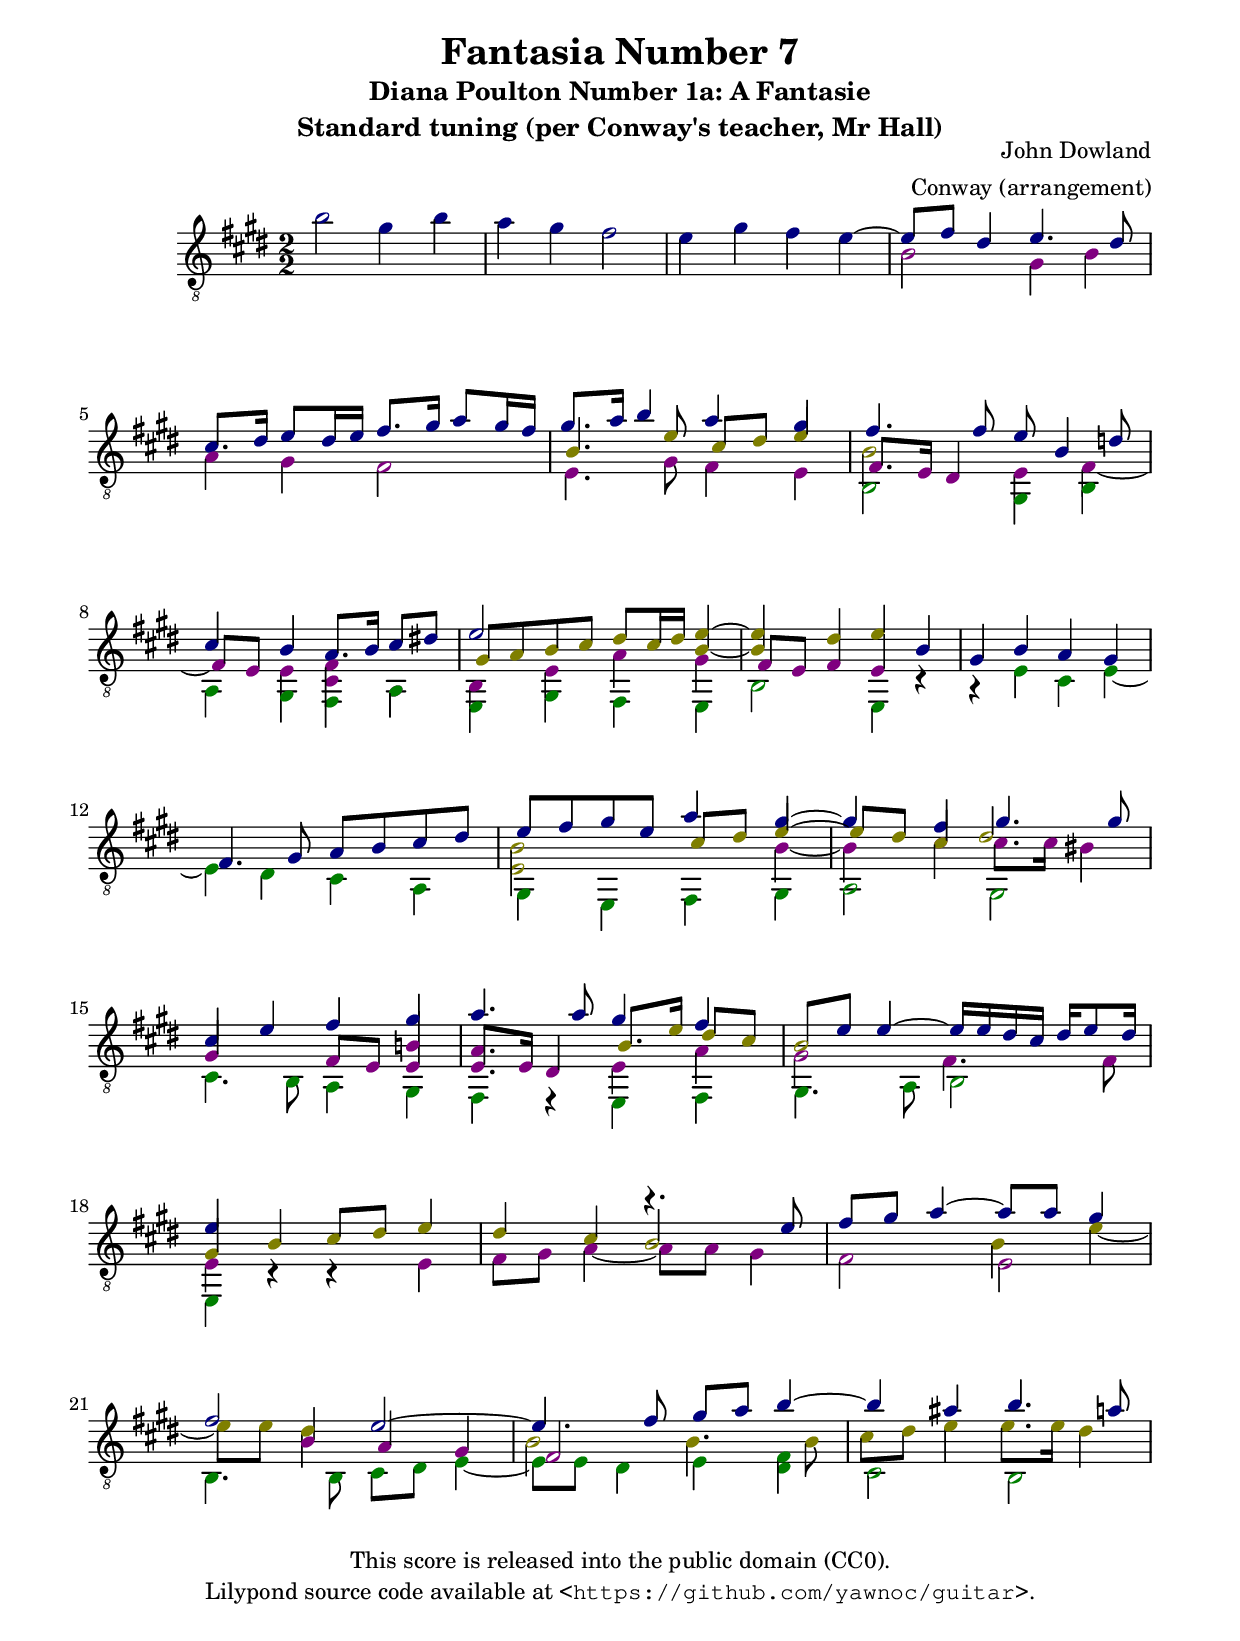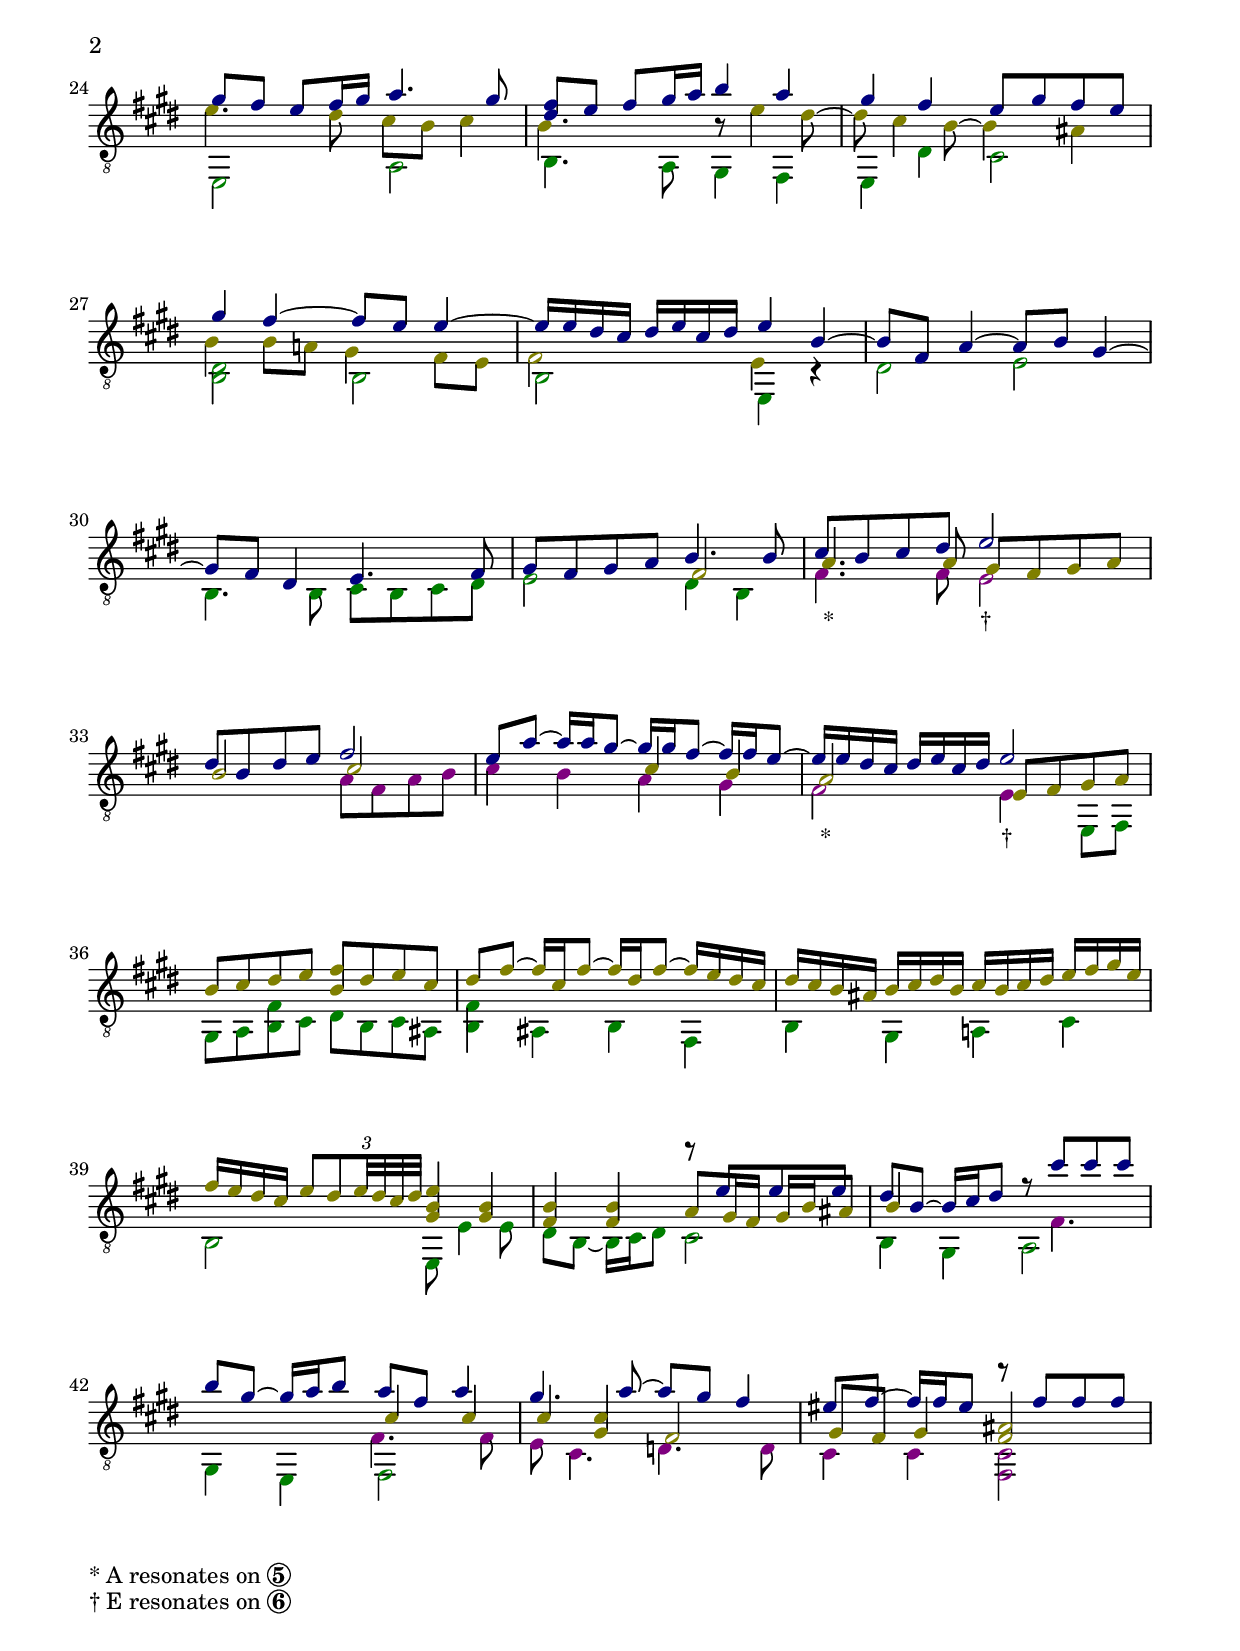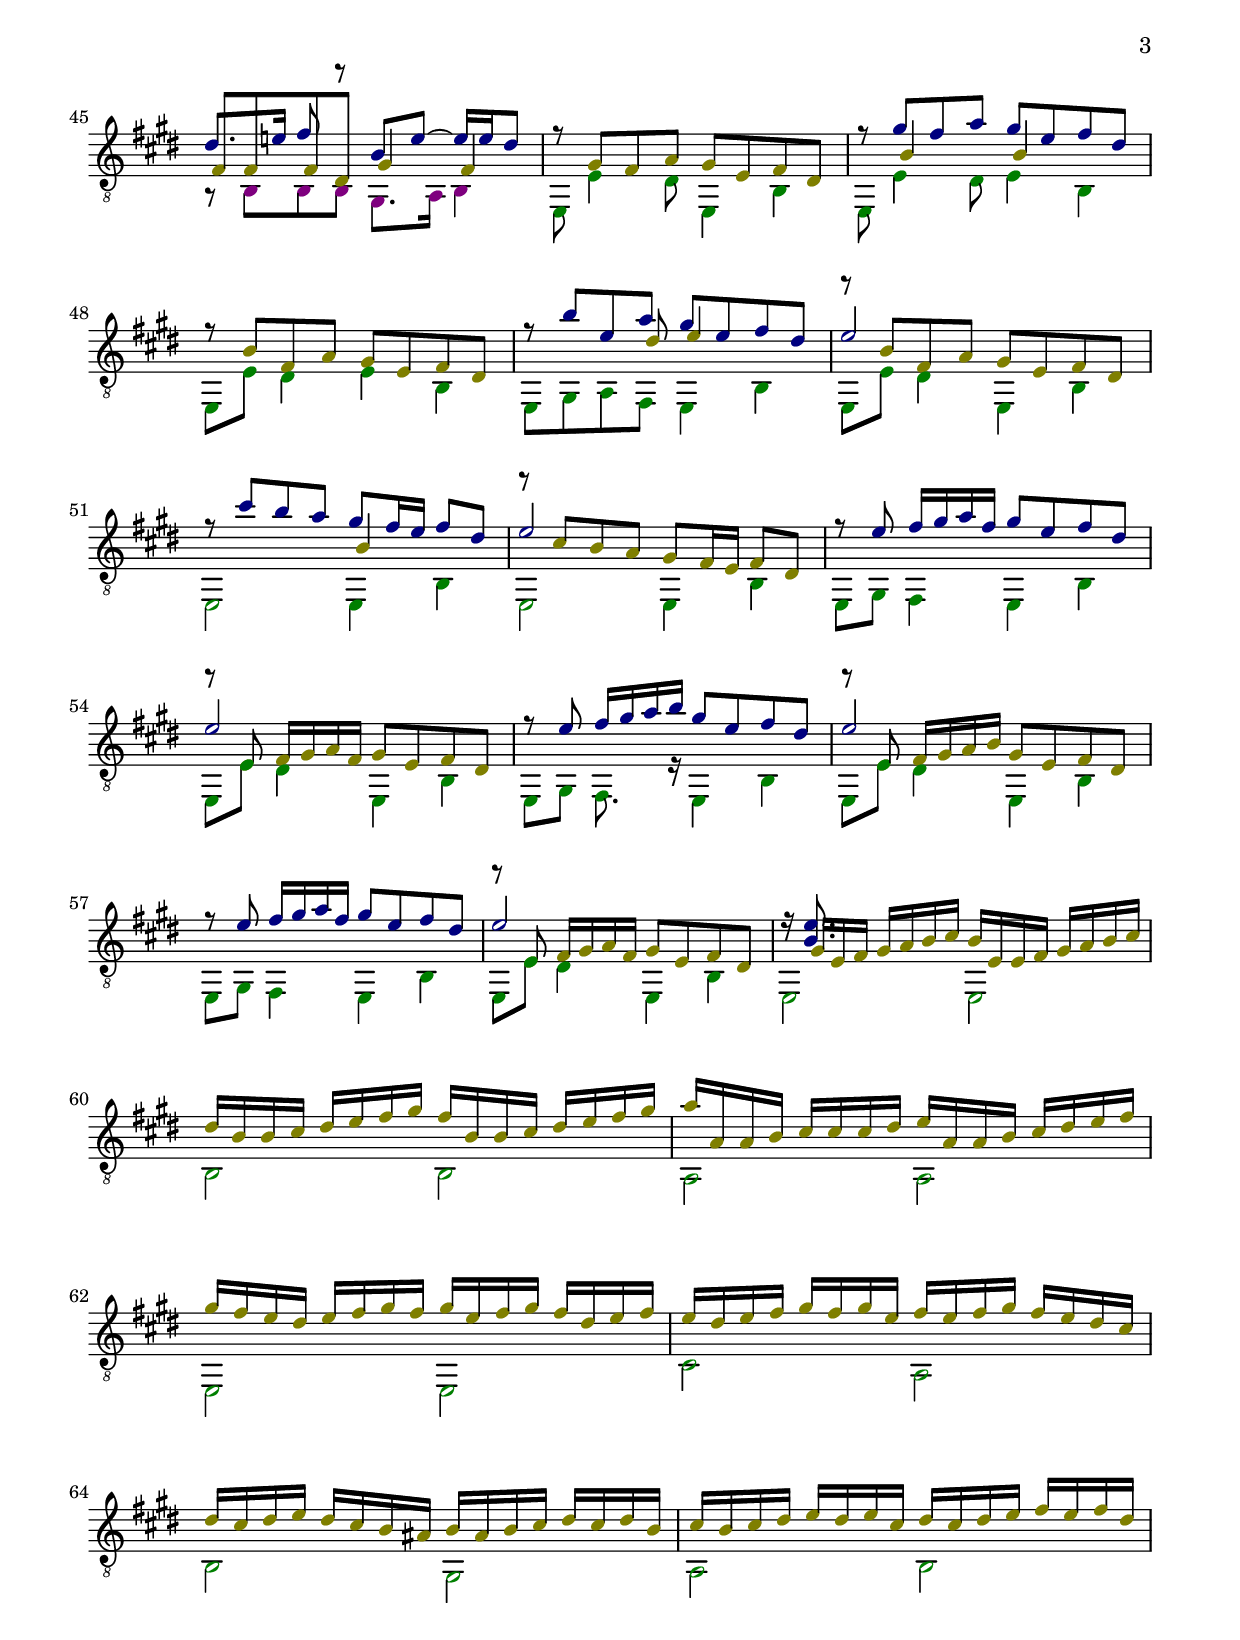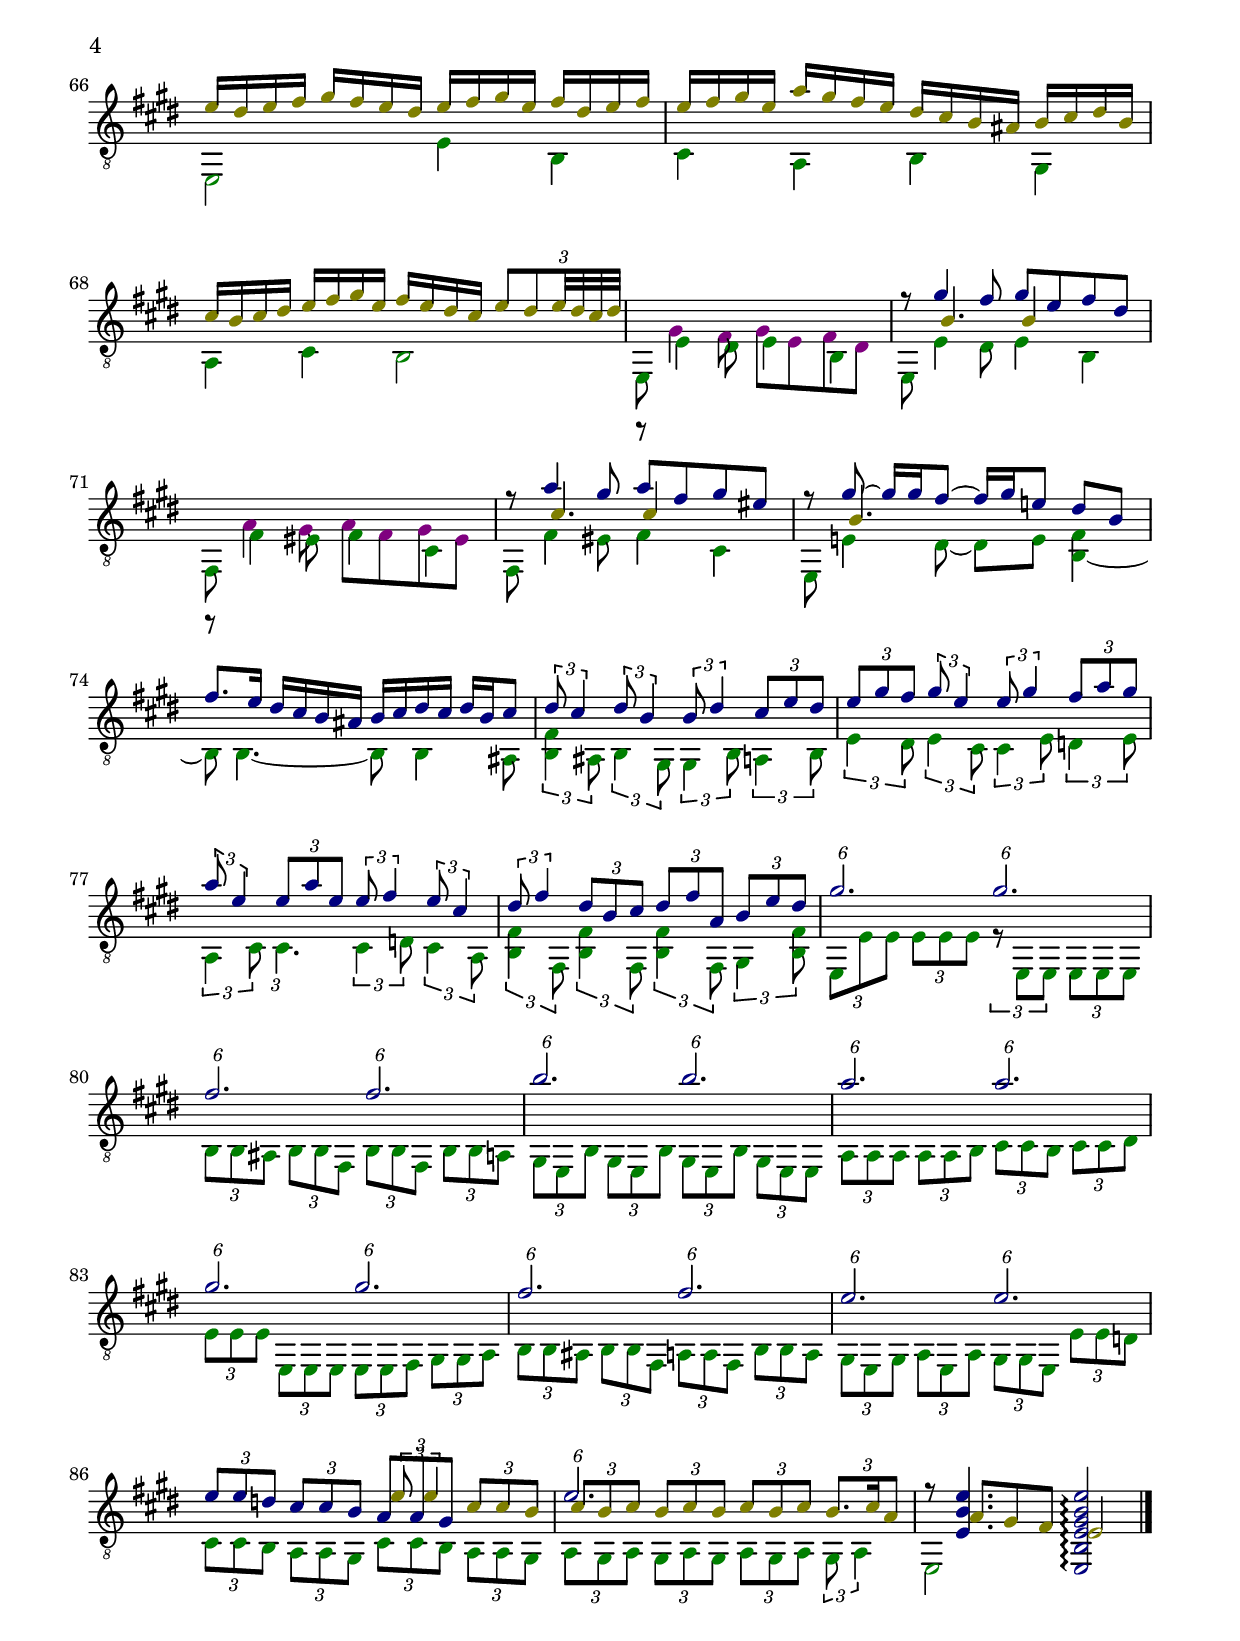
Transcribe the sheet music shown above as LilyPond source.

\version "2.18.2"


%%%%%%%%%%%%%%%%%%%%%%%%%%%%%%%%%%%%%%%%%%%%%%%%%%%%%%%%%%%%%%%%
% General
%%%%%%%%%%%%%%%%%%%%%%%%%%%%%%%%%%%%%%%%%%%%%%%%%%%%%%%%%%%%%%%%

\paper {
  top-margin = 1.5\cm
  left-margin = 1.5\cm
  right-margin = 1.5\cm
  bottom-margin = 1.5\cm
  ragged-last-bottom = ##f
  footnote-separator-markup = \markup { \vspace #1.5 }
}

globalSettings = {
  \accidentalStyle modern
  \compressFullBarRests
  \mergeDifferentlyHeadedOn
  \mergeDifferentlyDottedOn
  \numericTimeSignature
  \pointAndClickOff
  \override TextScript.extra-offset = #'(0 . 0.7)
  \override Score.FootnoteItem.annotation-line = ##f
}

origin-url = "https://github.com/yawnoc/guitar"

\header {
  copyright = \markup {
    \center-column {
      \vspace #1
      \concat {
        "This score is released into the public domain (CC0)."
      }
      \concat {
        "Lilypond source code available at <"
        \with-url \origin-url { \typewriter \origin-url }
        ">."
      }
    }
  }
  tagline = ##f
}

triplet = #(define-music-function
  (parser location music) (ly:music?)
  #{
    \tuplet 3/2 { $music }
  #}
)

tripletDuple = #(define-music-function
  (parser location music) (ly:music?)
  #{
    \tuplet 6/4 { $music }
  #}
)

overrideBeamedStemLengths = #(define-scheme-function
  (parser location lengths) (list?)
  #{
    \override Stem.details.beamed-lengths = $lengths
  #}
)
revertBeamedStemLengths = { \revert Stem.details.beamed-lengths }

overrideBeamVerticalPositions = #(define-scheme-function
  (parser location positions) (pair?)
  #{
    \override Beam.positions = $positions
  #}
)

%%%%%%%%%%%%%%%%%%%%%%%%%%%%%%%%%%%%%%%%%%%%%%%%%%%%%%%%%%%%%%%%
% Semantic bar lines
%%%%%%%%%%%%%%%%%%%%%%%%%%%%%%%%%%%%%%%%%%%%%%%%%%%%%%%%%%%%%%%%

barLineGoto = { \bar "||" }
barLineKeyChange = { \bar "||" }
barLineEnd = { \bar "|." }

%%%%%%%%%%%%%%%%%%%%%%%%%%%%%%%%%%%%%%%%%%%%%%%%%%%%%%%%%%%%%%%%
% Guitar notation
%%%%%%%%%%%%%%%%%%%%%%%%%%%%%%%%%%%%%%%%%%%%%%%%%%%%%%%%%%%%%%%%

stringNumbersAbove = { \set stringNumberOrientations = #'(up) }
stringNumbersBelow = { \set stringNumberOrientations = #'(down) }

fingeringAbove = { \set fingeringOrientations = #'(up) }
fingeringBelow = { \set fingeringOrientations = #'(down) }
fingeringAleft = { \set fingeringOrientations = #'(left) }
fingeringAright = { \set fingeringOrientations = #'(right) }

startGraceMusic = {
  <>(
  \override Fingering.font-size = -6
}
stopGraceMusic = {
  \revert Fingering.font-size
  <>)
}

overrideHorizontalShift = #(define-scheme-function
  (parser location distance) (number?)
  #{
    \override NoteColumn.force-hshift = $distance
  #}
)
revertHorizontalShift = { \revert NoteColumn.force-hshift }

barreSpan = #(define-music-function
  (parser location label offsetPair music)
  (string? (pair? (cons 0 0)) ly:music?)
  (let
    (
      (elements (extract-named-music music '(NoteEvent EventChord)))
    )
    (if
      (pair? elements)
      (let
        (
          (first-element (first elements))
          (last-element (last elements))
        )
        (set!
          (ly:music-property first-element 'articulations)
          (cons
            (make-music 'TextSpanEvent 'span-direction -1)
            (ly:music-property first-element 'articulations)
          )
        )
        (set!
          (ly:music-property last-element 'articulations)
          (cons
            (make-music 'TextSpanEvent 'span-direction 1)
            (ly:music-property last-element 'articulations)
          )
        )
      )
    )
  )
  #{
    \once \override TextSpanner.font-shape = #'upright
    \once \override TextSpanner.style = #'line
    \once \override TextSpanner.extra-offset = #offsetPair
    \once \override TextSpanner.bound-details = #`(
      (left
        (text . ,#{ \markup { \raise #-0.7 { #label \hspace #0.7 }} #})
        (Y . 0)
        (padding . -0.8)
        (attach-dir . -2)
      )
      (right
        (text . ,#{ \markup { \draw-line #'(0 . -1.3) } #}) ;; draw hook
        (Y . 0)
        (padding . -0.5)
        (attach-dir . 2)
      )
    )
    \once \override TextSpanner #'after-line-breaking = #(lambda (grob)
      (let*
        (
          (originalGrob (ly:grob-original grob))
          (splitGrobs (ly:spanner-broken-into originalGrob))
        )
        (if
          (and
            (>= (length splitGrobs) 2)
            (not (eq? (car (last-pair splitGrobs)) grob))
          )
          (begin
            (ly:grob-set-nested-property! grob
              '(bound-details right text)
              #{ \markup { \draw-line #'(0 . 0) } #} ;; suppress draw hook
            )
            (ly:grob-set-property! grob
              'extra-offset
              (cons
                (car offsetPair)
                (+ (cdr offsetPair) 0.7) ;; correction for suppressed hook
              )
            )
            (ly:grob-set-nested-property! grob
              '(bound-details right padding)
              #'-3 ;; increase spanner length
            )
          )
        )
      )
    )
    $music
  #}
)

barre = #(define-scheme-function
  (parser location label) (string?)
  #{
    \markup {
      \center-align {
        \hspace #0.7
        $label
      }
    }
  #}
)

nudgeNextBarre = #(define-scheme-function
  (parser location distance) (number?)
  #{
    \once \override TextScript.X-offset = $distance
  #}
)

position = #(define-scheme-function
  (parser location label) (string?)
  #{
    \markup {
      \center-align {
        \hspace #0.5
        $label
      }
    }
  #}
)

#(define-markup-command
  (markupString layout properties stringNumber) (markup?)
  (interpret-markup layout properties
    #{
      \markup \circle { \bold #stringNumber }
    #}
  )
)

#(define-markup-command
  (resonatesOn layout properties note stringNumber) (markup? markup?)
  (interpret-markup layout properties
    #{
      \markup { #note "resonates on" \markupString #stringNumber }
    #}
  )
)

%%%%%%%%%%%%%%%%%%%%%%%%%%%%%%%%%%%%%%%%%%%%%%%%%%%%%%%%%%%%%%%%
% Goto statements
%%%%%%%%%%%%%%%%%%%%%%%%%%%%%%%%%%%%%%%%%%%%%%%%%%%%%%%%%%%%%%%%

overrideGotoVisibility = {
  \once \override Score.RehearsalMark #'break-visibility = #'#(#t #t #f)
}

makeGotoMark = #(define-scheme-function
  (parser location label) (string?)
  #{
    \mark \markup { \small \italic $label }
  #}
)

simultaneousMarkSeparator = {
  \cadenzaOn
    s1073741824 % stupid, but works
  \cadenzaOff
}

coda = {
  \overrideGotoVisibility
  \mark \markup { \musicglyph #"scripts.coda" }
}

fine = {
  \overrideGotoVisibility
  \makeGotoMark Fine
}

dcAlCoda = {
  \overrideGotoVisibility
  \makeGotoMark "D.C. al Coda"
}

dcAlFine = {
  \overrideGotoVisibility
  \makeGotoMark "D.C. al Fine"
}

toCoda = {
  \overrideGotoVisibility
  \makeGotoMark "to Coda"
}



\header {
  title = "Fantasia Number 7"
  subtitle = \markup {
    \center-column {
      "Diana Poulton Number 1a: A Fantasie"
      "Standard tuning (per Conway's teacher, Mr Hall)"
    }
  }
  composer = "John Dowland"
  arranger = "Conway (arrangement)"
}


initialSignatures = {
  \clef "treble_8"
  \key e \major
  \time 2/2
  \set Timing.beamExceptions = #'()
  \set Timing.baseMoment = #(ly:make-moment 1/4)
  \set Timing.beatStructure = #'(1 1 1 1)
  \set Timing.beamExceptions = #'(
    (
      end
        .
      (
        ((1 . 8) . (4 4)) ;; quavers by fours
        ((1 . 12) . (3 3 3 3)) ;; anything shorter by beat
      )
    )
  )
}


highVoiceMusic = {
  
  \override NoteHead.color = #darkblue
  
  % Main theme high
  \barNumberCheck #1
  \relative c'' {
    \stemDown
    b2 gis4 b |
    a gis fis2 |
    e4 gis fis e~ |
    \stemUp
    e8 fis dis4 e4. dis8 |
    cis8. dis16 e8 dis16 e fis8. gis16 a8 gis16 fis |
    gis8. a16 b4 a gis |
    \once \overrideHorizontalShift #0.3 fis4. fis8 e8 b4 d8 |
    cis4 b a8. b16 cis8 dis |
    e2 s2 |
    s2 s4
  }
  
  % Main theme low
  \barNumberCheck #10
  \relative c' {
    b4 |
    gis b a gis |
    fis4. gis8 a b cis dis |
    e fis gis e a4 gis~ |
    gis
      \shiftOn
        \once \overrideHorizontalShift #0
        fis
      \shiftOff
      \once \overrideHorizontalShift #0.45 gis4. gis8 |
    cis,4 e fis gis |
    a4. a8 gis4 fis |
    \once \hide NoteHead b,8 e e4~ e16 e dis cis dis16 e8 dis16 |
    e4
  }
  
  % Tee-tee taa high
  \barNumberCheck #18
  \relative c'' {
    s4 s2 |
    s2 c4.\rest e,8 |
    fis8 gis a4~ a8 a gis4 |
    fis2 e2~ |
    e4. fis8 gis8 a b4~ |
    b ais b4. a8 |
    gis8 fis e8 fis16 gis a4. gis8 |
    <fis dis>8 e fis8 gis16 a b4 a |
    gis fis e8 gis fis e |
    gis4 fis~ fis8 e e4~ |
    e16 e dis cis dis e cis dis e4
  }
  
  % Tee-tee taa low
  \barNumberCheck #28
  \relative c' {
    b4~ |
    b8 fis a4~ a8 b gis4~ |
    gis8 fis dis4 e4. fis8 |
    gis fis gis a b4. b8 |
    cis b cis dis e2 |
    dis8 b dis e fis2 |
    e8 a~ a16 a gis8~ gis16 gis fis8~ fis16 fis e8~ |
    e16 e dis cis dis e cis dis e2 |
  }
  
  % Ascending scale
  \barNumberCheck #36
  {
    s1 * 3 |
    s2
  }
  
  % Tee-tee-tee
  \barNumberCheck #39
  \relative c' {
    s2 |
    s2 r8 e e e |
    dis b~ b16 cis dis8 r8 cis' cis cis |
    b8 gis~ gis16 a b8 a8 fis a4 |
    gis4. a8~ a gis fis4 |
    eis8 fis~ fis16 fis eis8 r8 fis fis fis |
    dis8. e16 fis8 r b,8 e~ e16 e dis8 |
  }
  
  % Majestic theme
  \barNumberCheck #46
  \relative c'' {
    s1 |
    r8 gis fis a gis e fis dis |
    s1 |
    r8 b' e, a gis e fis dis |
    e2 s2 |
    r8 cis' b a gis8 fis16 e fis8 dis |
    e2 s2 |
    r8 e fis16 gis a fis gis8 e fis dis |
    e2 s2 |
    r8 e fis16 gis a b gis8 e fis dis |
    e2 s2 |
    r8 e fis16 gis a fis gis8 e fis dis |
    e2 s2 |
  }
  
  % Scale runs
  \barNumberCheck #59
  \relative c' {
    r16 <e b>8. s4 s2 |
    s1 * 9 |
  }
  
  % Majestic interlude
  \barNumberCheck #69
  \relative c'' {
    s1 |
    r8 gis4 fis8 gis e fis dis |
    s1 |
    r8 a'4 gis8 a fis gis eis |
    r8 gis~ gis16 gis fis8~ fis16 gis e8 dis b |
    fis'8. e16 dis cis b ais
      b16 cis dis cis dis b cis8 |
  }
  
  % Triple runs
  \barNumberCheck #75
  \relative c' {
    \triplet { dis8 cis4 } \triplet { dis8 b4 }
      \triplet { b8 dis4 } \triplet { cis8 e dis } |
    \triplet { e8 gis fis } \triplet { gis8 e4 }
      \triplet { e8 gis4 } \triplet { fis8 a gis } |
    \triplet { a8 e4 } \triplet { e8 a e }
      \triplet { e8 fis4 } \triplet { e8 cis4 } |
    \triplet { dis8 fis4 } \triplet { dis8 b cis }
      \triplet { dis8 fis a, } \triplet { b e dis } |
    \tripletDuple { gis2. } \tripletDuple { gis } |
    \tripletDuple { fis } \tripletDuple { fis } |
    \tripletDuple { b } \tripletDuple { b } |
    \tripletDuple { a } \tripletDuple { a } |
    \tripletDuple { gis } \tripletDuple { gis } |
    \tripletDuple { fis } \tripletDuple { fis } |
    \tripletDuple { e } \tripletDuple { e } |
    \triplet { e8 e d } \triplet { cis cis b }
      \triplet { a a gis } s4 |
    \tripletDuple { e'2. } s2 |
  }
  
  % Finishing chords
  \barNumberCheck #88
  \relative c {
    r8 <e b' e>4.
      <e, b' e gis b e>2 \arpeggio
      \barLineEnd
  }
  
}


lowVoiceMusic = {
  
  \override NoteHead.color = #darkgreen
  
  % Main theme high
  \barNumberCheck #1
  \relative c {
    s1 * 6 |
    b2 gis4 b |
    a gis fis a |
    e gis fis e |
    b'2 e,4
  }
  
  % Main theme low
  \barNumberCheck #10
  \relative c {
    r4 |
    r4 e cis e~ |
    e dis cis a |
    gis e fis gis |
    a2 gis |
    cis4. b8 a4 gis |
    fis r e fis |
    gis4. a8 b2 |
    e,4
  }
  
  % Tee-tee taa high
  \barNumberCheck #18
  \relative c {
    s4 s4 s4 |
    s1 * 2 |
    b4. b8 cis8 dis e4~ |
    e8 e dis4 e4 <dis fis> |
    cis2 b |
    e, a |
    b4. a8 gis4 fis |
    e dis' cis2 |
    <b dis> b |
    b e,4
  }
  
  % Tee-tee taa low
  \barNumberCheck #28
  \relative c {
    r4 |
    dis2 e |
    b4. b8 cis b cis dis |
    e2 dis4 b |
    s1 * 3 |
    s2
  }
  
  % Ascending scale
  \barNumberCheck #35
  \relative c, {
    s4 e8 fis |
    gis a <b fis'> cis dis b cis ais |
    <b fis'>4 ais b fis |
    b gis a cis |
    b2
  }
  
  % Tee-tee-tee
  \barNumberCheck #39
  \relative c, {
    e8 e'4 e8 |
    dis8 b~ b16 cis dis8 cis2 |
    b4 gis a2 |
    gis4 e fis2 |
    s1 * 3 |
  }
  
  % Majestic theme
  \barNumberCheck #46
  \relative c, {
    e8 e'4 dis8 e,4 b' |
    e,8 e'4 dis8 e4 b |
    e,8 e' dis4 e b |
    e,8 gis a fis e4 b' |
    e,8 e' dis4 e, b' |
    e,2 e4 b' |
    e,2 e4 b' |
    e,8 gis fis4 e b' |
    e,8 e' dis4 e, b' |
    e,8[ gis] fis8. r16 e4 b' |
    e,8 e' dis4 e, b' |
    e,8 gis fis4 e b' |
    e,8 e' dis4 e, b' |
  }
  
  % Scale runs
  \barNumberCheck #59
  \relative c, {
    e2 e |
    b' b |
    a a |
    e e |
    cis' a |
    b gis |
    a b |
    e, e'4 b |
    cis a b gis |
    a cis b2 |
  }
  
  % Majestic interlude
  \barNumberCheck #69
  \relative c, {
    e8 e'4 dis8 e4 b |
    e,8 e'4 dis8 e4 b |
    fis8 fis'4 eis8 fis4 cis |
    fis,8 fis'4 eis8 fis4 cis |
    e,8 e'4 dis8~ dis e <b~ fis'>4 |
    b8 b4.~ b8 b4 ais8 |
  }
  
  % Triple runs
  \barNumberCheck #75
  \relative c {
    \triplet { <b fis'>4 ais8 } \triplet { b4 gis8 }
      \triplet { gis4 b8 } \triplet { a4 b8 } |
    \triplet { e4 dis8 } \triplet { e4 cis8 }
      \triplet { cis4 e8 } \triplet { d4 e8 } |
    \triplet { a,4 cis8 } \triplet { cis4. }
      \triplet { cis4 d8 } \triplet { cis4 a8 } |
    \triplet { <b fis'>4 fis8 } \triplet { <b fis'>4 fis8 }
      \triplet { <b fis'>4 fis8 } \triplet { gis4 <b fis'>8 } |
    \triplet { e,8 e' e } \triplet { e e e }
      \triplet { r e, e } \triplet { e e e } |
    \triplet { b' b ais } \triplet { b b fis }
      \triplet { b b fis } \triplet { b b a } |
    \triplet { gis e b' } \triplet { gis e b' }
      \triplet { gis e b' } \triplet { gis e e } |
    \triplet { a a a } \triplet { a a b }
      \triplet { cis cis b } \triplet { cis cis dis } |
    \triplet { e e e } \triplet { e, e e }
      \triplet { e e fis } \triplet { gis gis a } |
    \triplet { b b ais } \triplet { b b fis }
      \triplet { a a fis } \triplet { b b a } |
    \triplet { gis e gis } \triplet { a e a }
      \triplet { gis gis e } \triplet { e' e d } |
    \triplet { cis cis b } \triplet { a a gis }
      \triplet { cis cis b } \triplet { a a gis } |
    \triplet { a gis a } \triplet { gis a gis }
      \triplet { a gis a } \triplet { gis8 a4 } |
  }
  
  % Finishing chords
  \barNumberCheck #88
  \relative c, {
    e2 s2 |
  }
  
}


upperMiddleVoiceMusic = {
  
  \override NoteHead.color = #darkyellow
  
  % Main theme high
  \barNumberCheck #1
  \relative c' {
    s1 * 5 |
    \once \overrideHorizontalShift #0.4 b4. e8
      cis8 dis
      \once \overrideHorizontalShift #0 e4 |
    \stemDown
    \once \overrideHorizontalShift #0 b2 s2 |
    \stemUp
    s1 |
    gis8 a b cis dis8 cis16 \shiftOff dis <e~ b_~>4 |
    <e b> dis e
    \shiftOn
  }
  
  % Main theme low
  \barNumberCheck #10
  \relative c' {
    s4 |
    s1 * 2 |
    \stemDown
    <b e,>2
    \stemUp
      cis8 dis \once \overrideHorizontalShift #0 e4~ |
    e8 dis
      \shiftOff cis4 \shiftOn
      \once \overrideHorizontalShift #-0.75 dis2 |
    s1 |
    s2 \stemUp b8. e16 dis8 cis |
      \once \overrideHorizontalShift #-0.07
      \once \hide Stem
        b2
      s2 |
    \once \overrideHorizontalShift #0 gis4
  }
  
  % Tee-tee taa high
  \barNumberCheck #18
  \relative c' {
    b4 cis8 dis e4 |
    dis4 cis b2 |
    \stemDown
    s2 b4 e_~ |
    \once \overrideHorizontalShift #0.9 e8 e
      \once \overrideHorizontalShift #0 dis4 s2 |
    b2 b4. b8 |
    cis8 dis e4 e8. e16 dis4 |
    e4. dis8 cis8 b cis4 |
    b4. s8 b8\rest e4 dis8~ |
    dis8 cis4 b8~ b4 ais |
    b4 b8 a gis4 fis8 e |
    fis2 e4
    \stemUp
  }
  
  % Tee-tee taa low
  \barNumberCheck #28
  \relative c {
    s4 |
    s1 * 2 |
    s2 fis2 |
    \footnote "*" #'(0 . -4) \markup { "*" \resonatesOn A 5 }
    a4. a8 gis fis gis a |
    b2 cis |
    s2 cis4 b |
    \footnote "*" #'(0 . -4) \markup { }
    a2
  }
  
  % Ascending scale
  \barNumberCheck #35
  \relative c {
    e8 fis gis a |
    b cis dis e <fis b,> dis e cis |
    dis fis~ fis16 cis fis8~ fis16 dis fis8~ fis16 e dis cis |
    dis cis b ais b cis dis b cis b cis dis e fis gis e |
    fis e dis cis \triplet { e8 dis e32 dis cis dis } <e b gis>4
  }
  
  % Tee-tee-tee
  \barNumberCheck #39
  \relative c' {
    <b gis>4 |
    <b fis> <b fis> a8 gis16 fis gis16 b ais8 |
    b4 s4 s2 |
    s2 cis4 cis |
    cis <cis gis> fis,2 |
    gis8 fis gis4 <ais fis>2 |
    fis8 fis fis dis gis4 fis |
  }
  
  % Majestic theme
  \barNumberCheck #46
  \relative c' {
    r8 gis fis a gis e fis dis |
    s8 b'4 s8 b4 s4 |
    r8 b8 fis a gis e fis dis |
    s4. dis'8 e4 s4 |
    r8 b8 fis a gis e fis dis |
    s2 b'4 s4 |
    r8 cis b a gis8 fis16 e fis8 dis |
    s1 |
    r8 e fis16 gis a fis gis8 e fis dis |
    s1 |
    r8 e fis16 gis a b gis8 e fis dis |
    s1 |
    r8 e fis16 gis a fis gis8 e fis dis |
  }
  
  % Scale runs
  \barNumberCheck #59
  \relative c' {
    s16 gis e fis gis a b cis
      b e, e fis gis a b cis |
    dis b b cis dis e fis gis
      fis b, b cis dis e fis gis |
    a a, a b cis cis cis dis
      e a, a b cis dis e fis |
    gis fis e dis e fis gis fis
      gis e fis gis fis dis e fis |
    e dis e fis gis fis gis e
      fis e fis gis fis e dis cis |
    dis cis dis e dis cis b ais
      b ais b cis dis cis dis b |
    cis b cis dis e dis e cis
      dis cis dis e fis e fis dis |
    e dis e fis gis fis e dis
      e fis gis e
      fis dis e fis |
    e fis gis e
      a gis fis e
      dis cis b ais
      b cis dis b |
    cis b cis dis
      e fis gis e
      fis e dis cis
      \triplet { e8 dis e32 dis cis dis } |
  }
  
  % Majestic interlude
  \barNumberCheck #69
  \relative c' {
    s1 |
    s8 b4. b4 s4 |
    s1 |
    s8 cis4. cis4 s4 |
    s8 b4. s2 |
    s1 |
  }
  
  % Triple runs
  \barNumberCheck #75
  \relative c' {
    s1 * 11 |
    s2 \triplet { e8 e4 } \triplet { cis8 cis b } |
    \triplet { cis b cis } \triplet { b cis b }
      \triplet { cis b cis } \triplet { b8. cis16 a8 } |
  }
  
  % Finishing chords
  \barNumberCheck #88
  \relative c' {
    s8 a gis fis e2 |
  }
  
}


lowerMiddleVoiceMusic = {
  
  \override NoteHead.color = #darkmagenta
  
  % Main theme high
  \barNumberCheck #1
  \relative c' {
    s1 * 3 |
    \shiftOff
    b2 gis4 b |
    a gis fis2 |
    \once \overrideHorizontalShift #0.3 e4. gis8 fis4 e |
    \shiftOn
    \stemUp
    \overrideBeamedStemLengths #'(3)
    fis8. e16 dis4 \stemDown
    \revertBeamedStemLengths
      \overrideHorizontalShift #0 e4 fis~ |
      \revertHorizontalShift
    \stemUp
    fis8 e \stemDown
      \overrideHorizontalShift #0 e4 <cis fis>4 a |
    b e a gis |
      \revertHorizontalShift
    \stemUp
    fis8 e
      \overrideHorizontalShift #0 fis4 e
      \revertHorizontalShift
    \stemDown
  }
  
  % Main theme low
  \barNumberCheck #10
  \relative c {
    s4 |
    s1 * 2 |
    s2 s4 \overrideHorizontalShift #0 b'4~ |
    b \revertHorizontalShift
      \shiftOff cis \shiftOn
      \overrideBeamedStemLengths #'(3)
      \once \overrideHorizontalShift #0.3
        cis8. cis16
      \revertBeamedStemLengths
      bis4 |
    \stemUp
    \once \overrideHorizontalShift #0 gis4 s4
      \once \overrideHorizontalShift #0 fis8 e
      \once \overrideHorizontalShift #0 <e b'>4 |
    \once \overrideHorizontalShift #0 <e a>8. e16 dis4
      \stemDown
      \overrideHorizontalShift #0 e4 a |
      \revertHorizontalShift
    \once \overrideHorizontalShift #-0.07 gis2 fis4. fis8 |
    \once \overrideHorizontalShift #0 e4
  }
  
  % Tee-tee taa high
  \barNumberCheck #18
  \relative c {
    \shiftOff
    r4 r e |
    fis8 gis a4~ a8 a gis4 |
    fis2 e |
    \shiftOn
    \stemUp
    s4 \once \overrideHorizontalShift #0 b' a gis |
    fis2 s2 |
    \stemDown
    s1 * 5 |
    s2 s4
  }
  
  % Tee-tee taa low
  \barNumberCheck #28
  \relative c {
    s4 |
    s1 * 3 |
    fis4. fis8
      \footnote "†" #'(0 . -2.5) \markup { "†" \resonatesOn E 6 }
      e2 |
    s2 a8 fis a b |
    cis4 b a gis |
    fis2
      \footnote "†" #'(0 . -2.5) \markup { }
      e4
  }
  
  % Ascending scale
  \barNumberCheck #35
  {
    s4 |
    s1 * 3 |
    s2
  }
  
  % Tee-tee-tee
  \barNumberCheck #39
  \relative c {
    s2 |
    s1 |
    s2 s8 fis4. |
    s2 fis4. fis8 |
    e8 cis4. d4. d8 |
    cis4 cis <cis fis,>2 |
    r8 b b b gis8. a16 b4 |
  }
  
  % Majestic theme
  \barNumberCheck #46
  {
    s1 * 13 |
  }
  
  % Scale runs
  \barNumberCheck #59
  {
    s1 * 10 |
  }
  
  % Majestic interlude
  \barNumberCheck #69
  \relative c' {
    r8 gis4 fis8 gis e fis dis |
    s1 |
    r8 a'4 gis8 a fis gis eis |
    s1 * 3 |
  }
  
}


allMusic = {
  \new Staff \with {
    midiInstrument = #"acoustic guitar (nylon)"
  }
  \globalSettings
  \initialSignatures
  <<
    << \highVoiceMusic >>
      \\
    << \lowVoiceMusic >>
      \\
    << \upperMiddleVoiceMusic >>
      \\
    << \lowerMiddleVoiceMusic >>
  >>
}


\score {
  \allMusic
}

\score {
  \allMusic
  \midi { }
}
